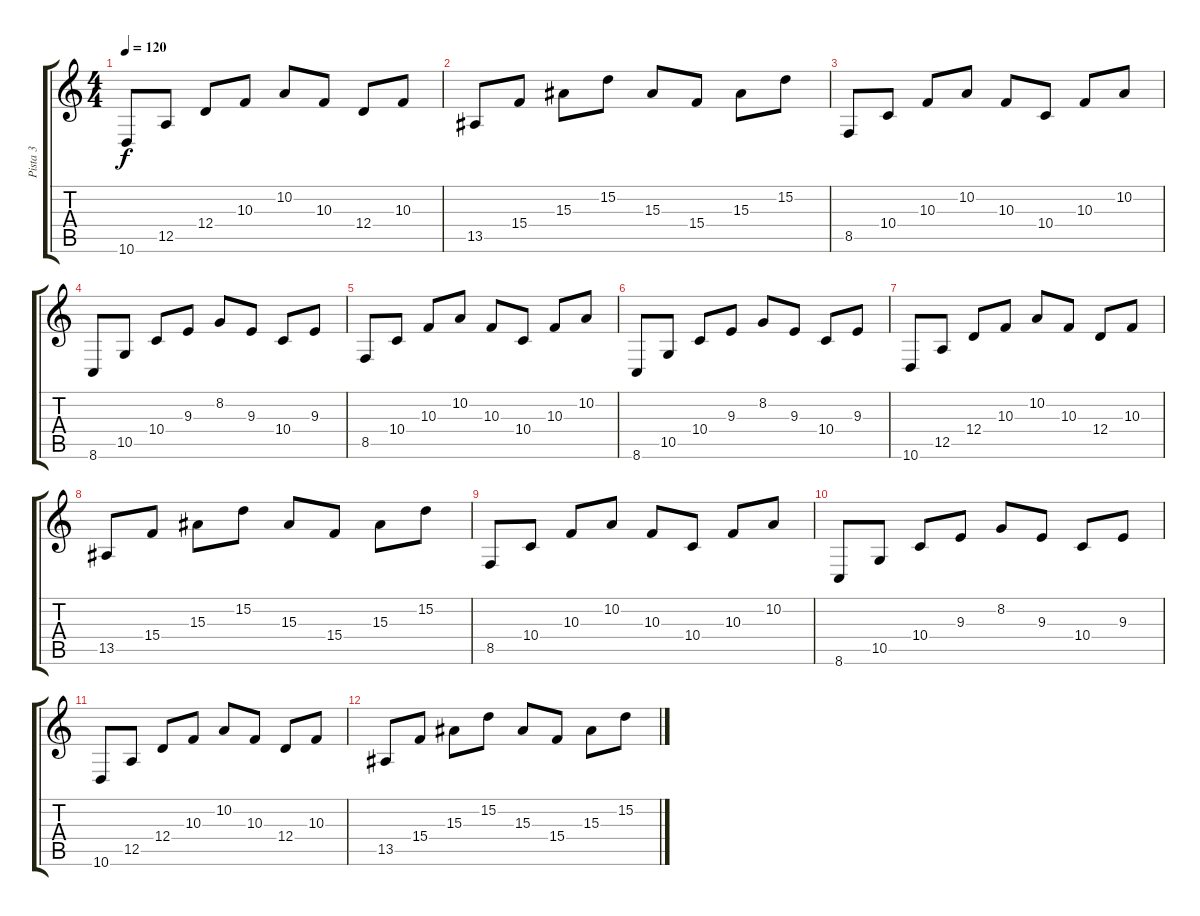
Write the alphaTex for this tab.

\track ("Pista 3" "Pista 3") {instrument fx4atmosphere}
\staff {score tabs}
\tuning (E4 B3 G3 D3 A2 E2) {hide}
\ts (4 4)
\tempo 120
\clef g2
\ks c
10.6.8{dy f} 12.5.8 12.4.8 10.3.8 10.2.8 10.3.8 12.4.8 10.3.8 |
13.5.8 15.4.8 15.3.8 15.2.8 15.3.8 15.4.8 15.3.8 15.2.8 |
8.5.8 10.4.8 10.3.8 10.2.8 10.3.8 10.4.8 10.3.8 10.2.8 |
8.6.8 10.5.8 10.4.8 9.3.8 8.2.8 9.3.8 10.4.8 9.3.8 |
8.5.8 10.4.8 10.3.8 10.2.8 10.3.8 10.4.8 10.3.8 10.2.8 |
8.6.8 10.5.8 10.4.8 9.3.8 8.2.8 9.3.8 10.4.8 9.3.8 |
10.6.8 12.5.8 12.4.8 10.3.8 10.2.8 10.3.8 12.4.8 10.3.8 |
13.5.8 15.4.8 15.3.8 15.2.8 15.3.8 15.4.8 15.3.8 15.2.8 |
8.5.8 10.4.8 10.3.8 10.2.8 10.3.8 10.4.8 10.3.8 10.2.8 |
8.6.8 10.5.8 10.4.8 9.3.8 8.2.8 9.3.8 10.4.8 9.3.8 |
10.6.8 12.5.8 12.4.8 10.3.8 10.2.8 10.3.8 12.4.8 10.3.8 |
13.5.8 15.4.8 15.3.8 15.2.8 15.3.8 15.4.8 15.3.8 15.2.8
